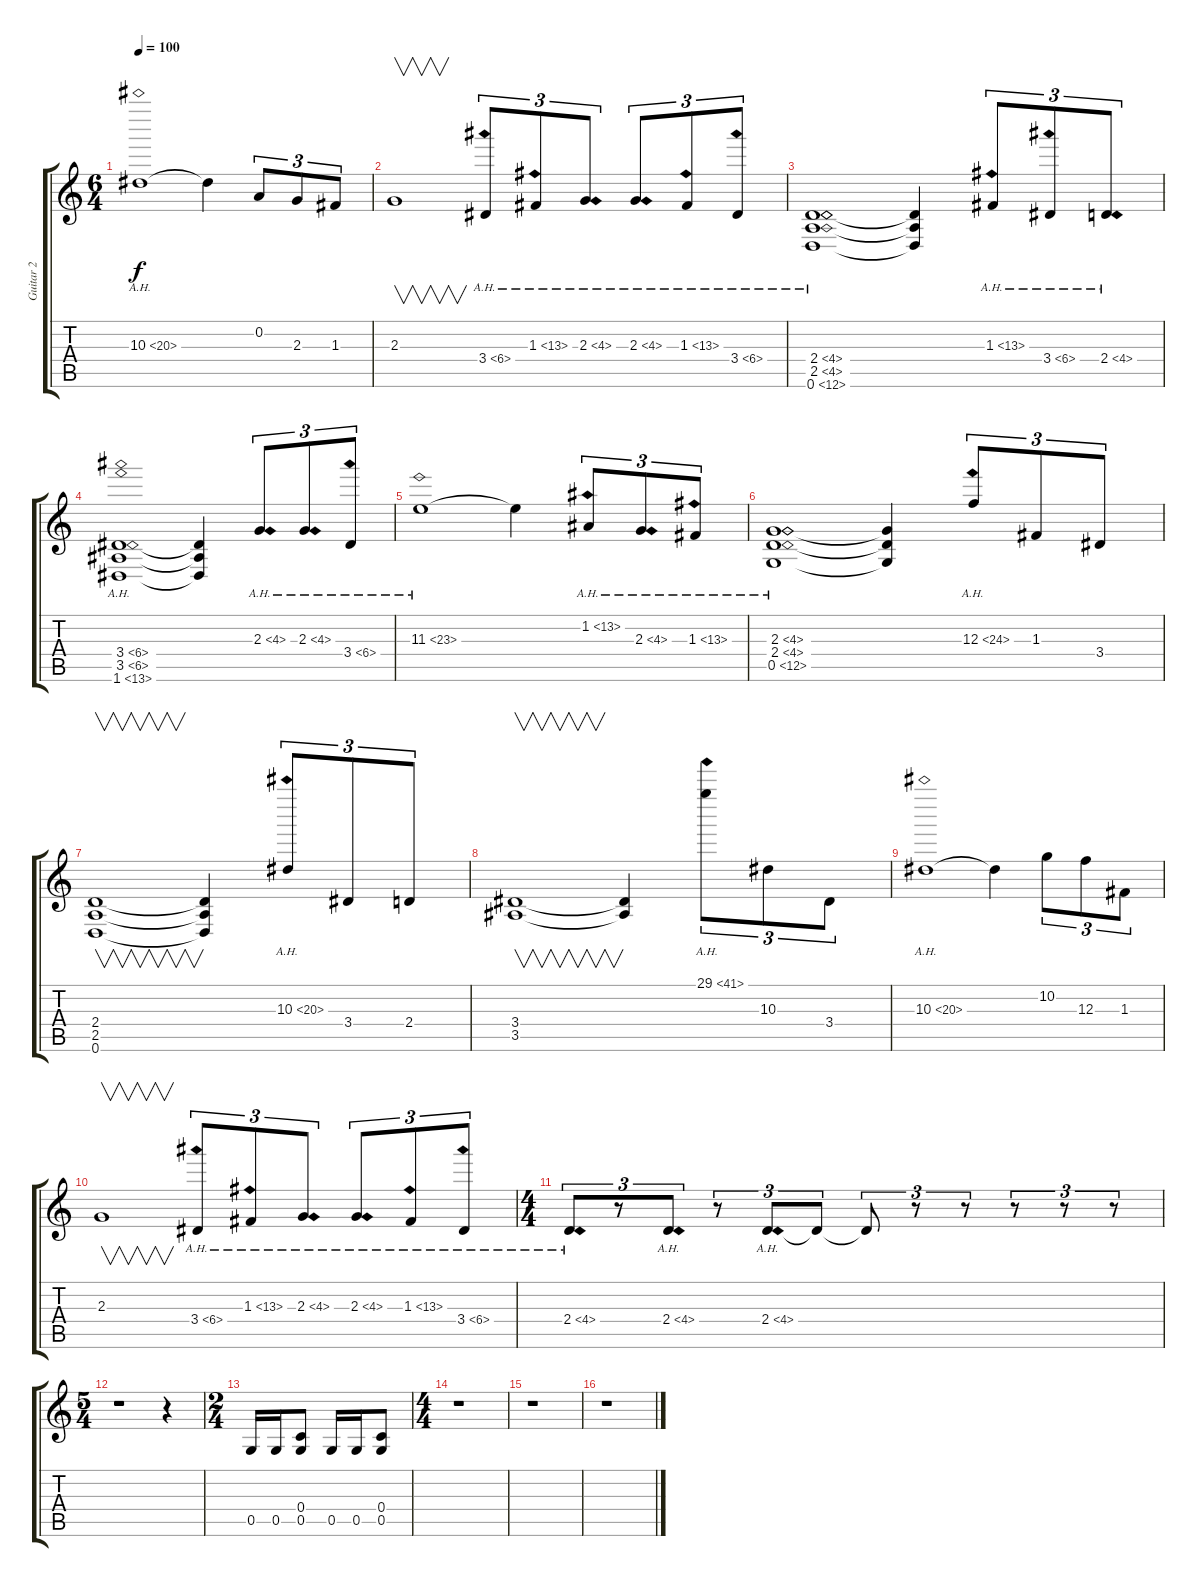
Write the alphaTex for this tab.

\track ("Guitar 2" "Guitar 2") {instrument distortionguitar}
\staff {score tabs}
\tuning (D4 A3 F3 C3 G2 D2) {hide}
\ts (6 4)
\tempo 100
\clef g2
\ks c
10.3{ah 10}.1{dy f instrument guitarharmonics} 10.3{t}.4 0.2.8{tu (3 2) instrument overdrivenguitar} 2.3.8{tu (3 2)} 1.3.8{tu (3 2)} |
2.3.1{v} 3.4{ah 3}.8{tu (3 2)} 1.3{ah 12}.8{tu (3 2)} 2.3{ah 2}.8{tu (3 2)} 2.3{ah 2}.8{tu (3 2)} 1.3{ah 12}.8{tu (3 2)} 3.4{ah 3}.8{tu (3 2)} |
(2.4{ah 2} 2.5{ah 2} 0.6{ah 12}).1{volume 16 instrument overdrivenguitar} (2.4{t} 2.5{t} 0.6{t}).4 1.3{ah 12}.8{tu (3 2) instrument guitarharmonics} 3.4{ah 3}.8{tu (3 2) instrument overdrivenguitar} 2.4{ah 2}.8{tu (3 2)} |
(3.4{ah 3} 3.5{ah 3} 1.6{ah 12}).1{instrument overdrivenguitar} (3.4{t} 3.5{t} 1.6{t}).4 2.3{ah 2}.8{tu (3 2) instrument guitarharmonics} 2.3{ah 2}.8{tu (3 2) instrument overdrivenguitar} 3.4{ah 3}.8{tu (3 2)} |
11.3{ah 12}.1{instrument guitarharmonics} 11.3{t}.4 1.2{ah 12}.8{tu (3 2) instrument overdrivenguitar} 2.3{ah 2}.8{tu (3 2)} 1.3{ah 12}.8{tu (3 2)} |
(2.3{ah 2} 2.4{ah 2} 0.5{ah 12}).1{instrument overdrivenguitar} (2.3{t} 2.4{t} 0.5{t}).4 12.3{ah 12}.8{tu (3 2) instrument guitarharmonics} 1.3.8{tu (3 2) instrument overdrivenguitar} 3.4.8{tu (3 2)} |
(2.4 2.5 0.6).1{v instrument overdrivenguitar} (2.4{t} 2.5{t} 0.6{t}).4 10.3{ah 10}.8{tu (3 2) instrument guitarharmonics} 3.4.8{tu (3 2) instrument overdrivenguitar} 2.4.8{tu (3 2)} |
(3.4 3.5).1{v instrument overdrivenguitar} (3.4{t} 3.5{t}).4 29.1{ah 12}.8{tu (3 2) instrument guitarharmonics} 10.3.8{tu (3 2) instrument overdrivenguitar} 3.4.8{tu (3 2)} |
10.3{ah 10}.1{instrument guitarharmonics} 10.3{t}.4 10.2.8{tu (3 2) instrument overdrivenguitar} 12.3.8{tu (3 2)} 1.3.8{tu (3 2)} |
2.3.1{v} 3.4{ah 3}.8{tu (3 2)} 1.3{ah 12}.8{tu (3 2)} 2.3{ah 2}.8{tu (3 2)} 2.3{ah 2}.8{tu (3 2)} 1.3{ah 12}.8{tu (3 2)} 3.4{ah 3}.8{tu (3 2)} |
\ts (4 4)
2.4{ah 2}.8{tu (3 2)} r.8{tu (3 2)} 2.4{ah 2}.8{tu (3 2)} r.8{tu (3 2)} 2.4{ah 2}.8{tu (3 2) instrument guitarharmonics} 2.4{t}.8{tu (3 2)} 2.4{t}.8{tu (3 2)} r.8{tu (3 2)} r.8{tu (3 2)} r.8{tu (3 2)} r.8{tu (3 2)} r.8{tu (3 2)} |
\ts (5 4)
r.1 r.4 |
\ts (2 4)
0.5.16{volume 13 instrument distortionguitar} 0.5.16 (0.4 0.5).8 0.5.16 0.5.16 (0.4 0.5).8 |
\ts (4 4)
r.1 |
r.1 |
r.1
